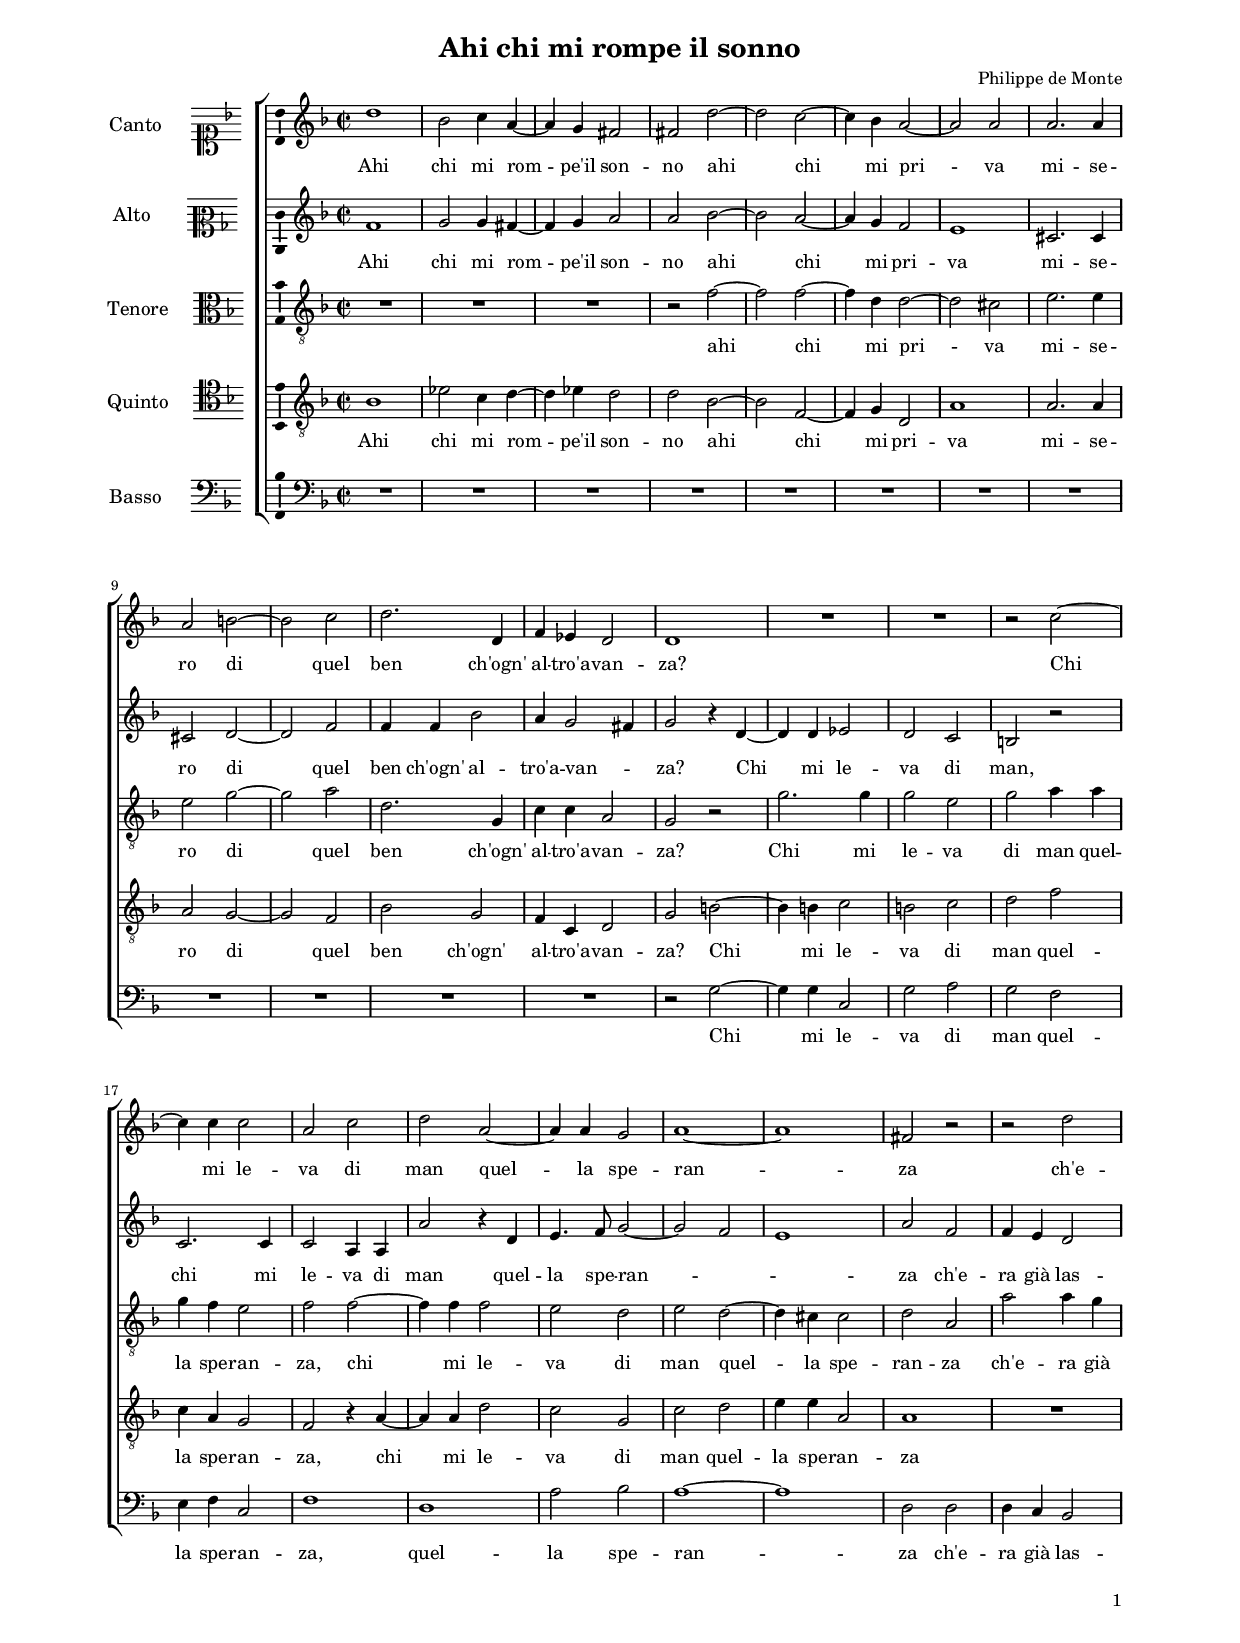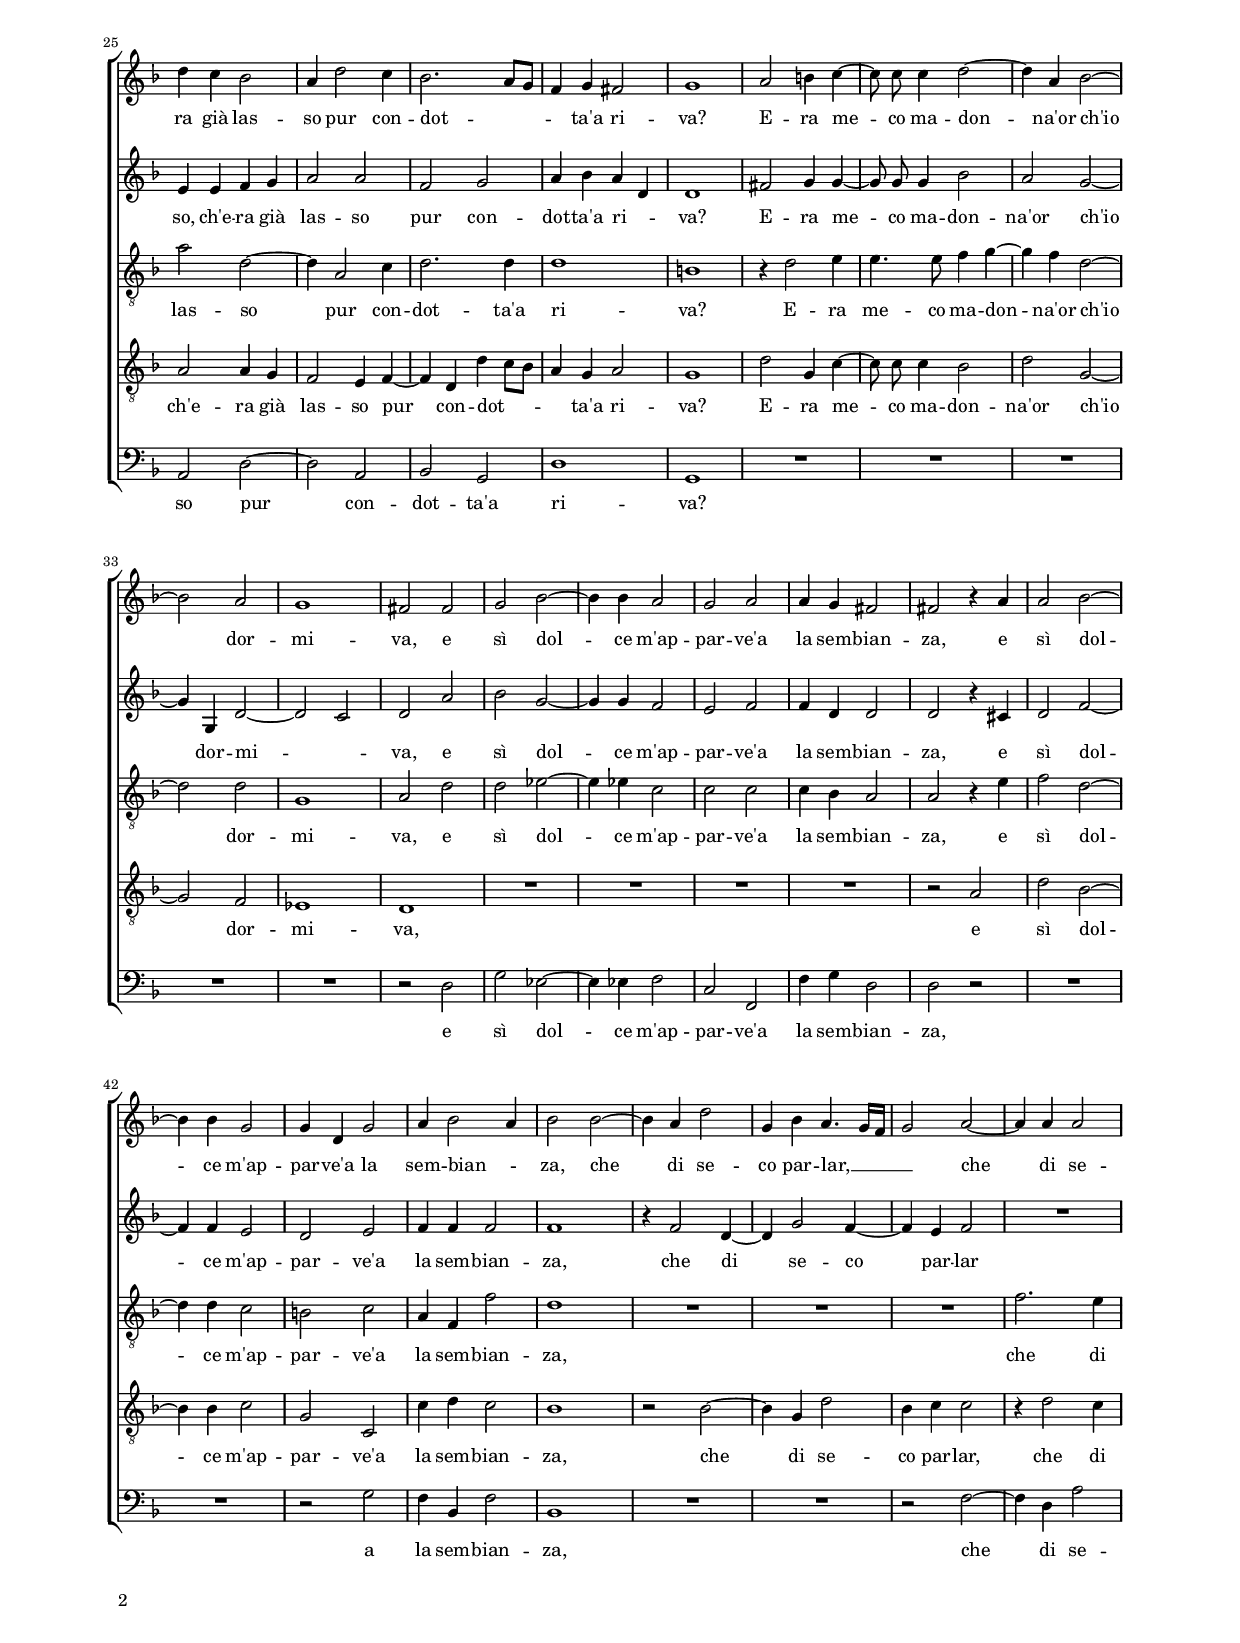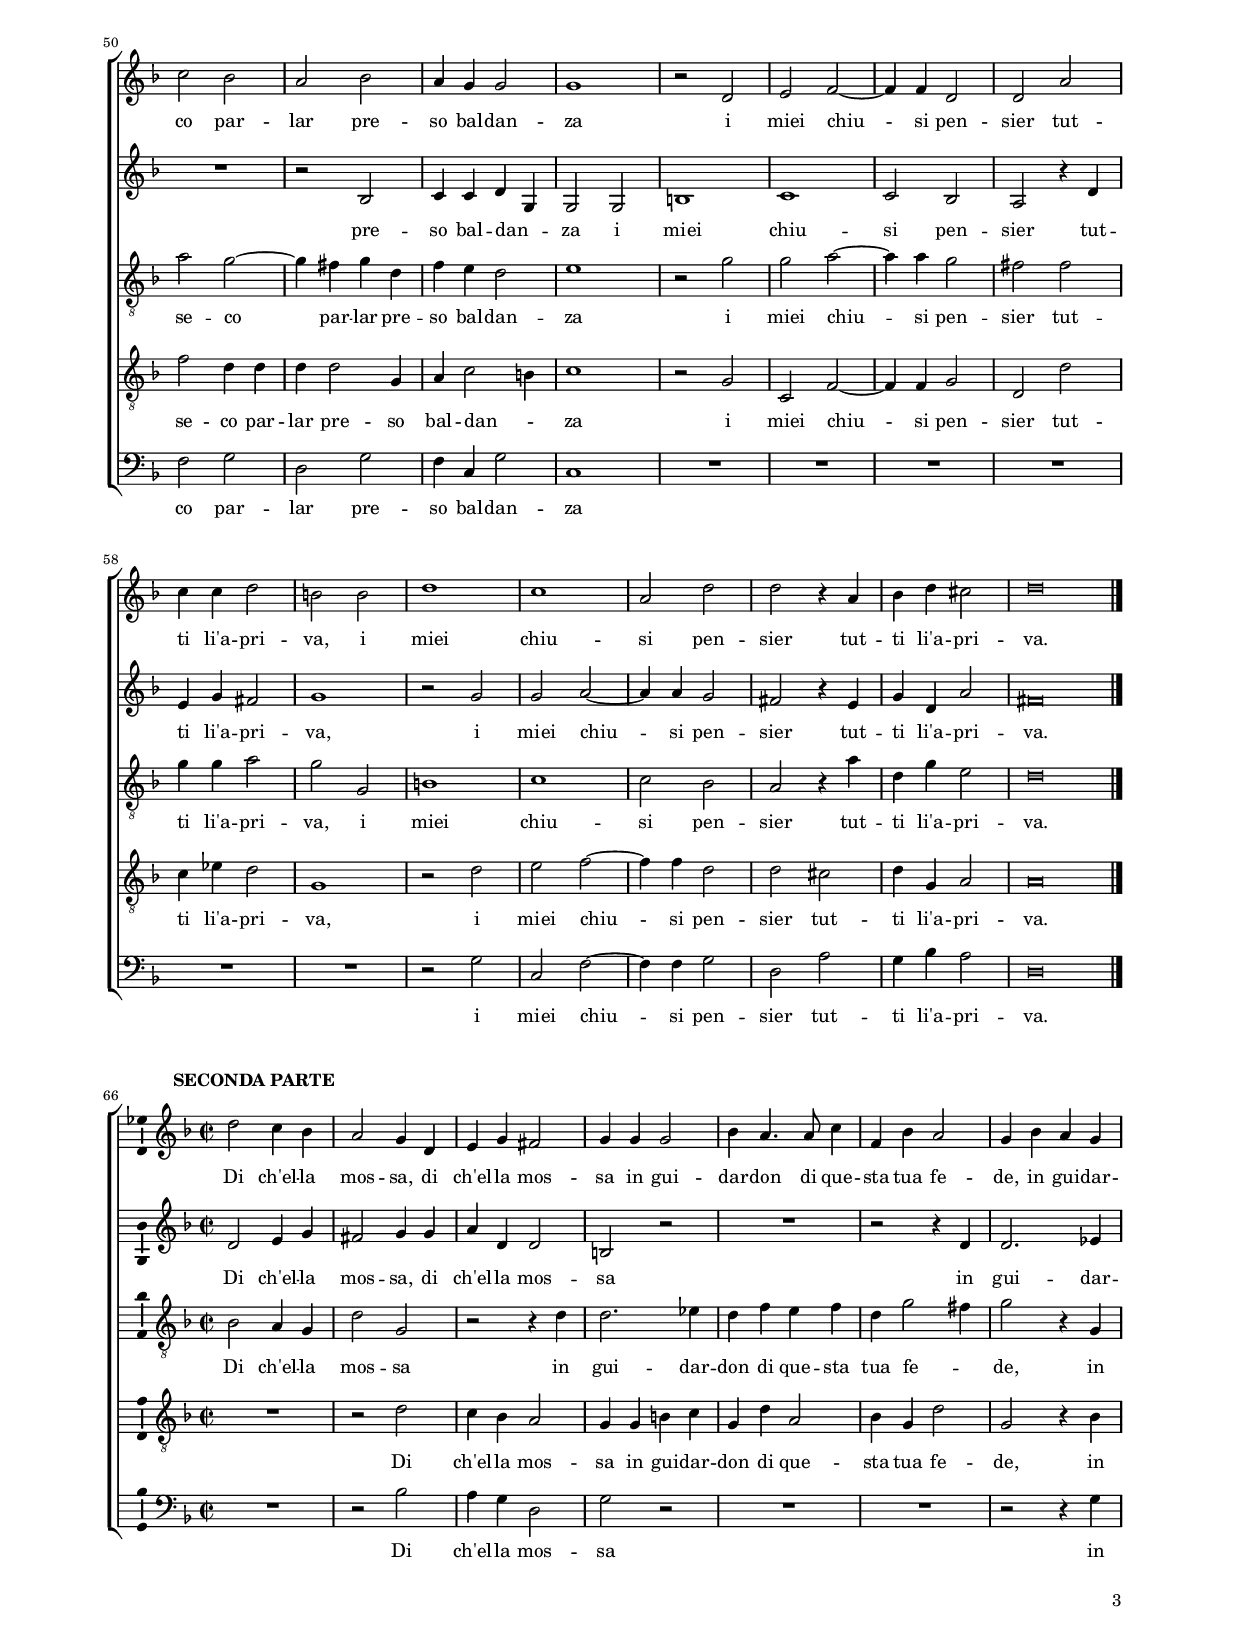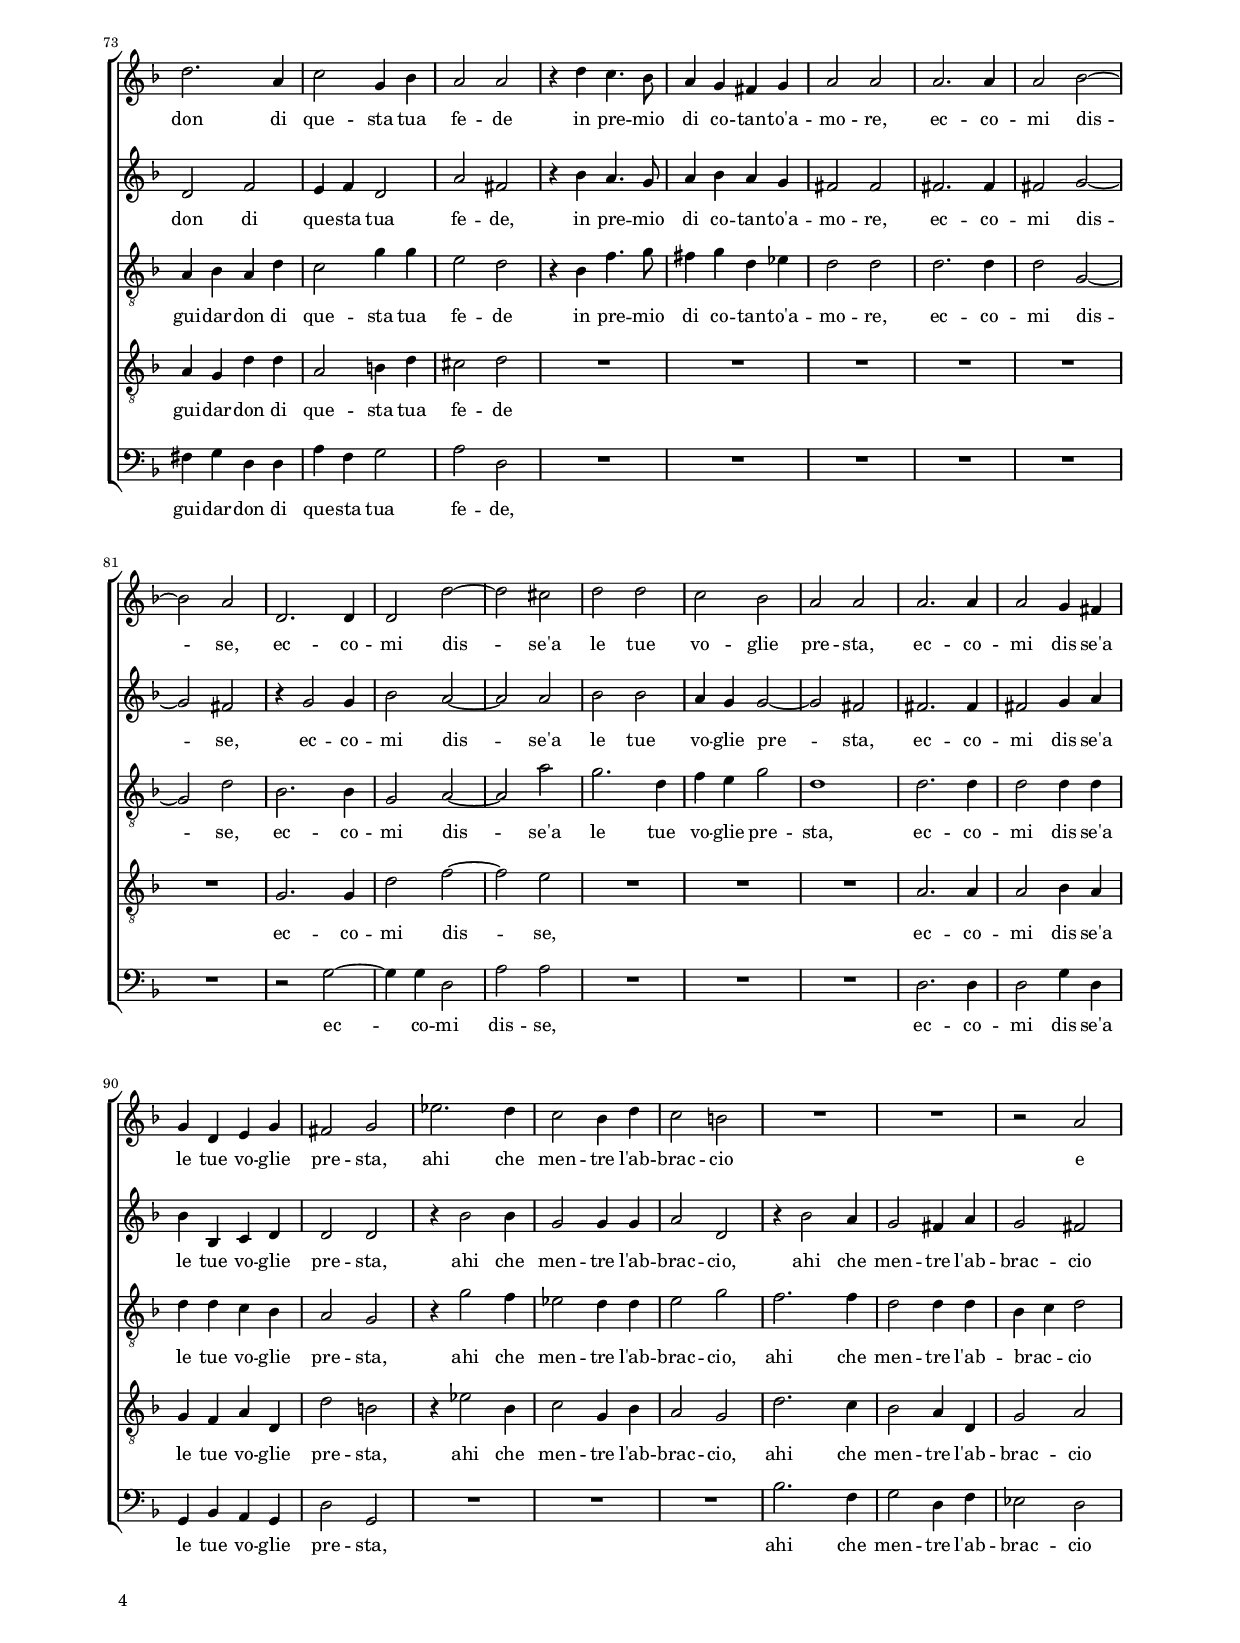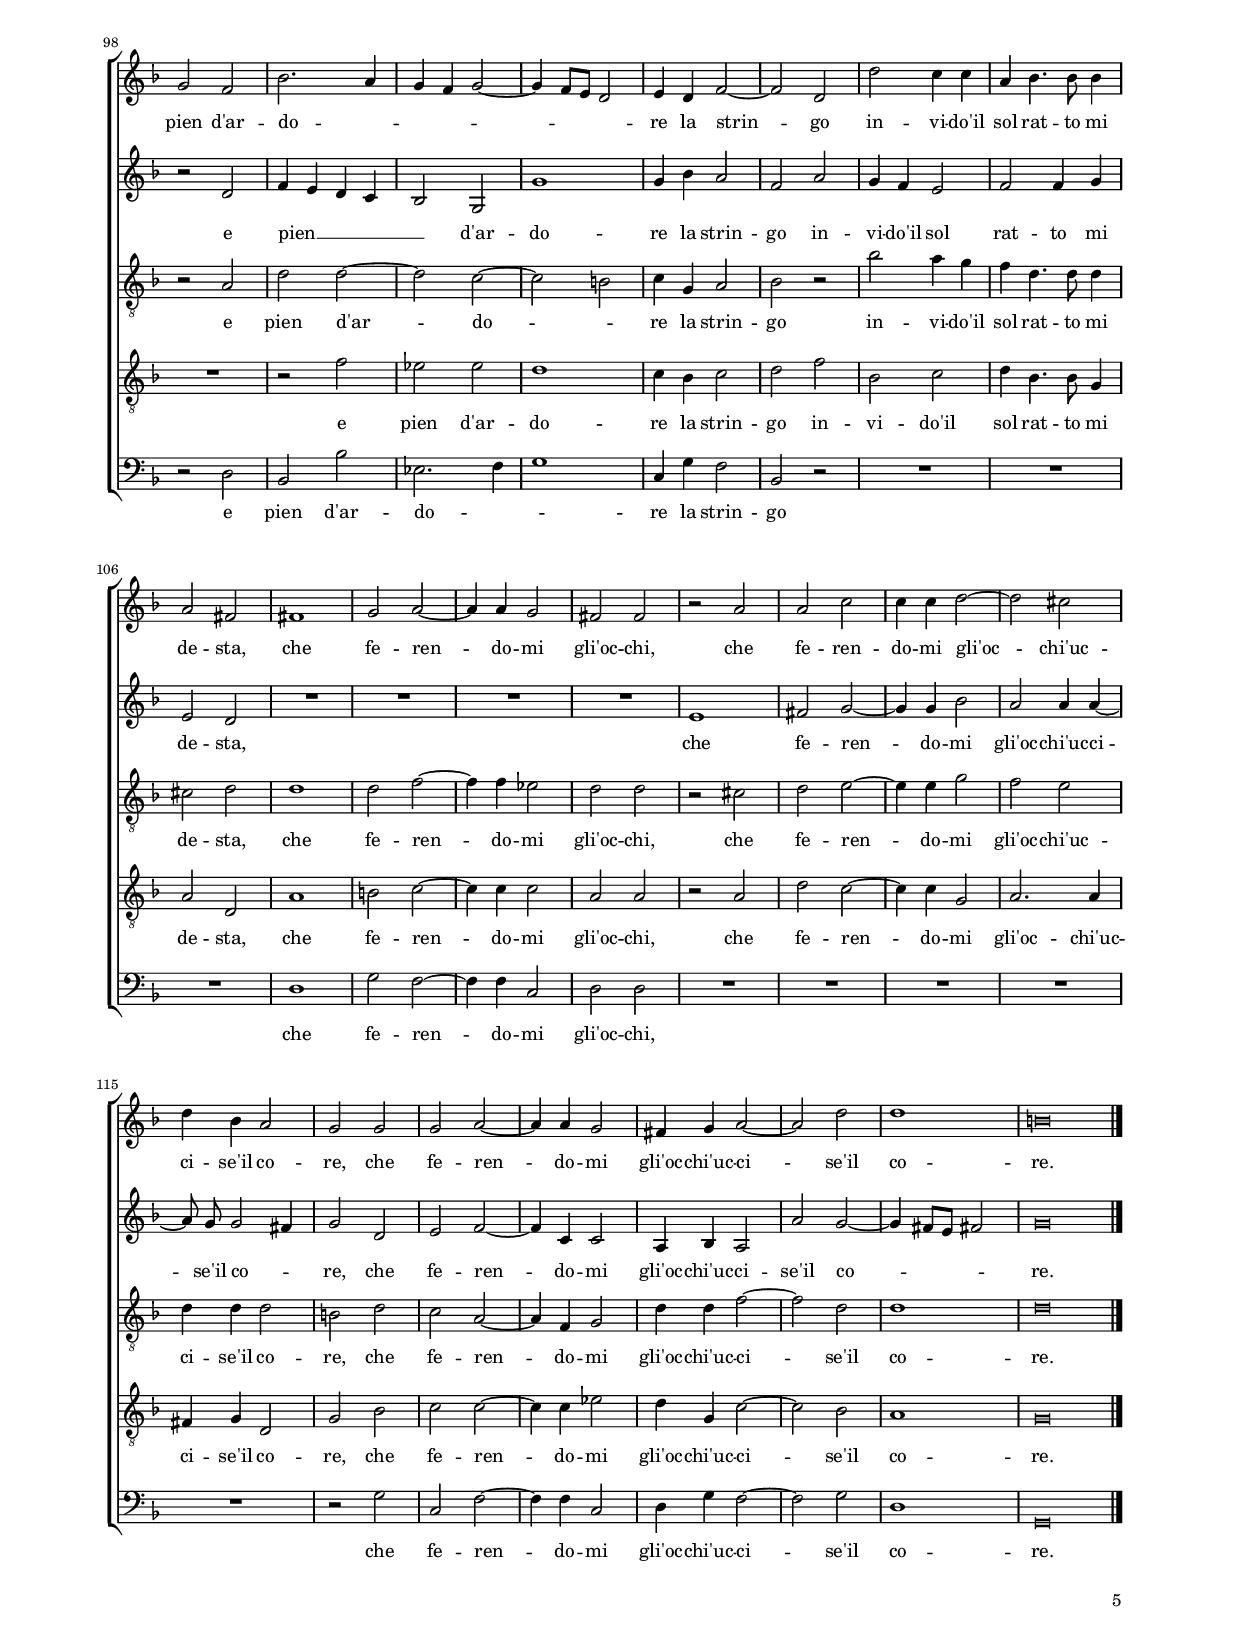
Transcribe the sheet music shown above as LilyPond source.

\header
{
	title="Ahi chi mi rompe il sonno"
	composer="Philippe de Monte"
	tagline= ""
}

\version "2.24.4"
\language deutsch
#(set-global-staff-size 15)
% #(set-default-paper-size "letter")
#(ly:set-option 'point-and-click #f)


	
	ficta = { \once \set suggestAccidentals = ##t }
	
	forget = #(define-music-function (music) (ly:music?) #{
		\accidentalStyle forget
		$music
		\accidentalStyle default
		#})
	
	ki = \autoBeamOff
	be = \autoBeamOn


\paper
	{
	top-margin = 1.8 \cm
	bottom-margin = 1.2 \cm
	left-margin = 2 \cm
	right-margin = 2 \cm
	ragged-bottom = ##f
	ragged-last-bottom = ##f
	print-page-number = ##f
	score-system-spacing = #'((basic-distance . 16) (minimum-distance . 14) (padding . 5) (strechability . 150))
	system-system-spacing = #'((basic-distance . 16) (minimum-distance . 14) (padding . 5) (strechability . 150))
	oddFooterMarkup=\markup   \fill-line { "" \fromproperty #'page:page-number-string }
	evenFooterMarkup=\markup  \fill-line { \fromproperty #'page:page-number-string "" }
	last-bottom-spacing = #'((basic-distance . 12) (minimum-distance . 7) (padding . 4))
	systems-per-page = 3
%	page-count = 6
%	min-systems-per-page = 3
	}

global = {
	\key f \major
	\time 2/2
	\set Score.tempoHideNote = ##t
	\tempo 4 = 110
	\skip 1*64
	\set Score.measureLength = #(ly:make-moment 2/1)
	\skip 1*2 \bar "|."
	}


incipitcantus = \markup { \score {
	{
	\set Staff.instrumentName = \markup { \fontsize #1 "Canto" }
	\key f \major
	\clef soprano
	s4 \bar ""
	}
	\layout  {
	raggedright = ##t
	indent = 1.8 \cm
	line-width = 2.5 \cm
	\context { \Staff \remove Time_signature_engraver }
	\override Staff.Clef.Y-extent = #'(0 . 0)
	}} \hspace #1 }


incipitaltus = \markup { \score {
	{
	\set Staff.instrumentName = \markup { \fontsize #1 "Alto" }
	\key f \major
	\clef mezzosoprano
	s4 \bar ""
	}
	\layout  {
	raggedright = ##t
	indent = 1.8 \cm
	line-width = 2.5 \cm
	\context { \Staff \remove Time_signature_engraver }
	\override Staff.Clef.Y-extent = #'(0 . 0)
	}} \hspace #1 }


incipittenor = \markup { \score {
	{
	\set Staff.instrumentName = \markup { \fontsize #1 "Tenore" }
	\key f \major
	\clef alto
	s4 \bar ""
	}
	\layout  {
	raggedright = ##t
	indent = 1.8 \cm
	line-width = 2.5 \cm
	\context { \Staff \remove Time_signature_engraver }
	\override Staff.Clef.Y-extent = #'(0 . 0)
	}} \hspace #1 }


incipitquintus = \markup { \score {
	{
	\set Staff.instrumentName = \markup { \fontsize #1 "Quinto" }
	\key f \major
	\clef tenor
	s4 \bar ""
	}
	\layout  {
	raggedright = ##t
	indent = 1.8 \cm
	line-width = 2.5 \cm
	\context { \Staff \remove Time_signature_engraver }
	\override Staff.Clef.Y-extent = #'(0 . 0)
	}} \hspace #1 }


incipitbassus = \markup { \score {
	{
	\set Staff.instrumentName = \markup { \fontsize #1 "Basso" }
	\key f \major
	\clef bass
	s4 \bar ""
	}
	\layout  {
	raggedright = ##t
	indent = 1.8 \cm
	line-width = 2.5 \cm
	\context { \Staff \remove Time_signature_engraver }
	\override Staff.Clef.Y-extent = #'(0 . 0)
	}} \hspace #1 }


cantus =  \relative c''
	{
	d1
	b2 c4 a~
	a4 g fis2
	fis2 d'~
%5
	d2 c~ |
	c4 b a2~
	a2 a
	a2. a4
	a2 h~
%10
	h2 c |
	d2. d,4
	f4 es d2
	d1
	R1
%15
	R1 |
	r2 c'~
	c4 c c2
	a2 c
	d2 a~
%20
	a4 a g2 |
	a1~
	a1
	fis2 r
	r2 d'
%25
	d4 c b2 |
	a4 d2 c4
	b2. a8 g
	f4 g fis2
	g1
%30
	a2 h4 c~ |
	\ki c8 c \be c4 d2~
	d4 a b2~
	b2 a
	g1
%35
	fis2 fis |
	g2 b~
	b4 b a2
	g2 a
	a4 g fis2
%40
	fis2 r4 a |
	a2 b~
	b4 b g2
	g4 d g2
	a4 b2 a4
%45
	b2 b~ |
	b4 a d2
	g,4 b a4. g16 f
	g2 a~
	a4 a a2
%50
	c2 b |
	a2 b
	a4 g g2
	g1
	r2 d
%55
	e2 f~ |
	f4 f d2
	d2 a'
	c4 c d2
	h2 h
%60
	d1 |
	c1
	a2 d
	d2 r4 a
	b4 d cis2
%65
	d\breve |
	}


altus =  \relative c'
	{
	f1
	g2 g4 fis~
	fis4 g a2
	a2 b~
%5
	b2 a~ |
	a4 g f2
	e1
	cis2. cis4
	cis2 d~
%10
	d2 f |
	f4 f b2
	a4 g2 fis4
	g2 r4 d~
	d4 d es2
%15
	d2 c |
	h2 r
	c2. c4
	c2 a4 a
	a'2 r4 d,
%20
	e4. f8 g2~ |
	g2 f
	e1
	a2 f
	f4 e d2
%25
	e4 e f g |
	a2 a
	f2 g
	a4 b a d,
	d1
%30
	fis2 g4 g~ |
	\ki g8 g \be g4 b2
	a2 g~
	g4 g, d'2~
	d2 c
%35
	d2 a' |
	b2 g~
	g4 g f2
	e2 f
	f4 d d2
%40
	d2 r4 cis |
	d2 f~
	f4 f e2
	d2 e
	f4 f f2
%45
	f1 |
	r4 f2 d4~
	d4 g2 f4~
	f4 e f2
	R1
%50
	R1 |
	r2 b,
	c4 c d g,
	g2 g
	h1
%55
	c1 |
	c2 b
	a2 r4 d
	e4 g fis2
	g1
%60
	r2 g |
	g2 a~
	a4 a g2
	fis2 r4 e
	g4 d a'2
%65
	fis\breve |
	}


tenor =  \relative c'
	{
	R1
	R1
	R1
	r2 f~
%5
	f2 f~ |
	f4 d d2~
	d2 cis
	e2. e4
	e2 g~
%10
	g2 a |
	d,2. g,4
	c4 c a2
	g2 r
	g'2. g4
%15
	g2 e |
	g2 a4 a
	g4 f e2
	f2 f~
	f4 f f2
%20
	e2 d |
	e2 d~
	d4 cis cis2
	d2 a
	a'2 a4 g
%25
	a2 d,~ |
	d4 a2 c4
	d2. d4
	d1
	h1
%30
	r4 d2 e4 |
	e4. e8 f4 g~
	g4 f d2~
	d2 d
	g,1
%35
	a2 d |
	d2 es~
	es4 es c2
	c2 c
	c4 b a2
%40
	a2 r4 e' |
	f2 d~
	d4 d c2
	h2 c
	a4 f f'2
%45
	d1 |
	R1
	R1
	R1
	f2. e4
%50
	a2 g~ |
	g4 fis g d
	f4 e d2
	e1
	r2 g
%55
	g2 a~ |
	a4 a g2
	fis2 fis
	g4 g a2
	g2 g,
%60
	h1 |
	c1
	c2 b
	a2 r4 a'
	d,4 g e2
%65
	d\breve |
	}


quintus  =  \relative c'
	{
	b1
	es2 c4 d~
	d4 es d2
	d2 b~
%5
	b2 f~ |
	f4 g d2
	a'1
	a2. a4
	a2 g~
%10
	g2 f |
	b2 g
	f4 c d2
	g2 h~
	h4 h c2
%15
	h2 c |
	d2 f
	c4 a g2
	f2 r4 a~
	a4 a d2
%20
	c2 g |
	c2 d
	e4 e a,2
	a1
	R1
%25
	a2 a4 g |
	f2 e4 f~
	f4 d d' c8 b
	a4 g a2
	g1
%30
	d'2 g,4 c~ |
	\ki c8 c \be c4 b2
	d2 g,~
	g2 f
	es1
%35
	d1 |
	R1
	R1
	R1
	R1
%40
	r2 a' |
	d2 b~
	b4 b c2
	g2 c,
	c'4 d c2
%45
	b1 |
	r2 b~
	b4 g d'2
	b4 c c2
	r4 d2 c4
%50
	f2 d4 d |
	d4 d2 g,4
	a4 c2 h4
	c1
	r2 g
%55
	c,2 f~ |
	f4 f g2
	d2 d'
	c4 es d2
	g,1
%60
	r2 d' |
	e2 f~
	f4 f d2
	d2 cis
	d4 g, a2
%65
	a\breve |
	}


bassus  =  \relative c
	{
	R1
	R1
	R1
	R1
%5
	R1 |
	R1
	R1
	R1
	R1
%10
	R1 |
	R1
	R1
	r2 g'~
	g4 g c,2
%15
	g'2 a |
	g2 f
	e4 f c2
	f1
	d1
%20
	a'2 b |
	a1~
	a1
	d,2 d
	d4 c b2
%25
	a2 d~ |
	d2 a
	b2 g
	d'1
	g,1
%30
	R1 |
	R1
	R1
	R1
	R1
%35
	r2 d' |
	g2 es~
	es4 es f2
	c2 f,
	f'4 g d2
%40
	d2 r |
	R1
	R1
	r2 g
	f4 b, f'2
%45
	b,1 |
	R1
	R1
	r2 f'~
	f4 d a'2
%50
	f2 g |
	d2 g
	f4 c g'2
	c,1
	R1
%55
	R1 |
	R1
	R1
	R1
	R1
%60
	r2 g' |
	c,2 f~
	f4 f g2
	d2 a'
	g4 b a2
%65
	d,\breve |
	}


lyricscantus = \lyricmode {
	Ahi chi mi rom -- pe'il son -- no
	ahi chi mi pri -- va
	mi -- se -- ro di quel ben ch'ogn' al -- tro'a -- van -- za?
	Chi mi le -- va di man quel -- la spe -- ran -- za
	ch'e -- ra già las -- so pur con -- dot -- _ _ _ ta'a ri -- va?
	E -- ra me -- co ma -- don -- na'or ch'io dor -- mi -- va,
	e sì dol -- ce m'ap -- par -- ve'a la sem -- bian -- za,
	e sì dol -- ce m'ap -- par -- ve'a la sem -- bian -- _ za,
	che di se -- co par -- lar, __ _ _ _
	che di se -- co par -- lar pre -- so bal -- dan -- za
	i miei chiu -- si pen -- sier tut -- ti li'a -- pri -- va,
	i miei chiu -- si pen -- sier tut -- ti li'a -- pri -- va.
	}


lyricsaltus = \lyricmode {
	Ahi chi mi rom -- pe'il son -- no
	ahi chi mi pri -- va
	mi -- se -- ro di quel ben ch'ogn' al -- tro'a -- van -- _ za?
	Chi mi le -- va di man,
	chi mi le -- va di man quel -- la spe -- ran -- _ _ za
	ch'e -- ra già las -- so,
	ch'e -- ra già las -- so pur con -- dot -- ta'a ri -- _ va?
	E -- ra me -- co ma -- don -- na'or ch'io dor -- mi -- _ va,
	e sì dol -- ce m'ap -- par -- ve'a la sem -- bian -- za,
	e sì dol -- ce m'ap -- par -- ve'a la sem -- bian -- za,
	che di se -- co par -- lar pre -- so bal -- dan -- _ za
	i miei chiu -- si pen -- sier tut -- ti li'a -- pri -- va,
	i miei chiu -- si pen -- sier tut -- ti li'a -- pri -- va.
	}


lyricstenor = \lyricmode {
	ahi chi mi pri -- va
	mi -- se -- ro di quel ben ch'ogn' al -- tro'a -- van -- za?
	Chi mi le -- va di man quel -- la spe -- ran -- za,
	chi mi le -- va di man quel -- la spe -- ran -- za
	ch'e -- ra già las -- so pur con -- dot -- ta'a ri -- va?
	E -- ra me -- co ma -- don -- na'or ch'io dor -- mi -- va,
	e sì dol -- ce m'ap -- par -- ve'a la sem -- bian -- za,
	e sì dol -- ce m'ap -- par -- ve'a la sem -- bian -- za,
	che di se -- co par -- lar pre -- so bal -- dan -- za
	i miei chiu -- si pen -- sier tut -- ti li'a -- pri -- va,
	i miei chiu -- si pen -- sier tut -- ti li'a -- pri -- va.
	}


lyricsquintus = \lyricmode {
	Ahi chi mi rom -- pe'il son -- no
	ahi chi mi pri -- va
	mi -- se -- ro di quel ben ch'ogn' al -- tro'a -- van -- za?
	Chi mi le -- va di man quel -- la spe -- ran -- za,
	chi mi le -- va di man quel -- la spe -- ran -- za
	ch'e -- ra già las -- so pur con -- dot -- _ _ _ ta'a ri -- va?
	E -- ra me -- co ma -- don -- na'or ch'io dor -- mi -- va,
	e sì dol -- ce m'ap -- par -- ve'a la sem -- bian -- za,
	che di se -- co par -- lar,
	che di se -- co par -- lar pre -- so bal -- dan -- _ za
	i miei chiu -- si pen -- sier tut -- ti li'a -- pri -- va,
	i miei chiu -- si pen -- sier tut -- ti li'a -- pri -- va.
	}


lyricsbassus = \lyricmode {
	Chi mi le -- va di man quel -- la spe -- ran -- za,
	quel -- la spe -- ran -- za
	ch'e -- ra già las -- so pur con -- dot -- ta'a ri -- va?
	e sì dol -- ce m'ap -- par -- ve'a la sem -- bian -- za,
	a la sem -- bian -- za,
	che di se -- co par -- lar pre -- so bal -- dan -- za
	i miei chiu -- si pen -- sier tut -- ti li'a -- pri -- va.
	}


\score
{  
	\transpose c c {
	\new ChoirStaff \with { \override StaffGrouper.staff-staff-spacing.basic-distance = #12 }
	<<

	\new Staff << \global
	\new Voice="v1" {
		\set Staff.instrumentName=\incipitcantus
		\set Staff.midiInstrument = "reed organ"
		\clef violin
		\cantus }
	\new Lyrics \lyricsto "v1" {\lyricscantus }
	>>


	\new Staff << \global
	\new Voice="v2" {
		\set Staff.instrumentName=\incipitaltus
		\set Staff.midiInstrument = "reed organ"
		\clef violin % "G_8"
		\altus}
	\new Lyrics \lyricsto "v2" {\lyricsaltus }
	>>


	\new Staff << \global
	\new Voice="v3" {
		\set Staff.instrumentName=\incipittenor
		\set Staff.midiInstrument = "reed organ"
		\clef "G_8"
		\tenor }
	\new Lyrics \lyricsto "v3" {\lyricstenor }
	>>


	\new Staff << \global
	\new Voice="v5" {
		\set Staff.instrumentName=\incipitquintus
		\set Staff.midiInstrument = "reed organ"
		\clef "G_8"
		\quintus}
	\new Lyrics \lyricsto "v5" {\lyricsquintus }
	>>


	\new Staff << \global
	\new Voice="v4" {
		\set Staff.instrumentName=\incipitbassus
		\set Staff.midiInstrument = "reed organ"
		\clef bass
		\bassus }
	\new Lyrics \lyricsto "v4" {\lyricsbassus}
	>>

	>>
	} % transpose

	\layout
	{
	indent = 2.5 \cm
	\context { \Lyrics \override VerticalAxisGroup.nonstaff-relatedstaff-spacing.padding = #1.4 }
%	\context { \Lyrics \override LyricText.font-size = #1 }
	\context { \Staff \consists Ambitus_engraver }
	\context { \Score \override BarNumber.padding = #2 }
	\context { \Voice \override NoteHead.style = #'baroque }
	}


\midi
	{
	}

}

%%%%%%%%%%%%%%%%%%%%  SECONDA PARTE %%%%%%%%%%%%%%%%%%%%


global = {
	\key f \major
	\time 2/2
	\set Score.tempoHideNote = ##t
	\tempo 4 = 110
	\set Score.currentBarNumber = #66
	\skip 1*56
	\set Score.measureLength = #(ly:make-moment 2/1)
	\skip 1*2 \bar "|."
	}


cantus =  \relative c''
	{
	d2 c4 b
	a2 g4 d
	e4 g fis2
	g4 g g2
%5
	b4 a4. a8 c4 |
	f,4 b a2
	g4 b a g
	d'2. a4
	c2 g4 b
%10
	a2 a |
	r4 d c4. b8
	a4 g fis g
	a2 a
	a2. a4
%15
	a2 b~ |
	b2 a
	d,2. d4
	d2 d'~
	d2 cis
%20
	d2 d |
	c2 b
	a2 a
	a2. a4
	a2 g4 fis
%25
	g4 d e g |
	fis2 g
	es'2. d4
	c2 b4 d
	c2 h
%30
	R1 |
	R1
	r2 a
	g2 f
	b2. a4
%35
	g4 f g2~ |
	g4 f8 e d2
	e4 d f2~
	f2 d
	d'2 c4 c
%40
	a4 b4. b8 b4 |
	a2 fis
	fis1
	g2 a~
	a4 a g2
%45
	fis2 fis |
	r2 a
	a2 c
	c4 c d2~
	d2 cis
%50
	d4 b a2 |
	g2 g
	g2 a~
	a4 a g2
	fis4 g a2~
%55
	a2 d |
	d1
	h\breve |
	}


altus =  \relative c'
	{
	d2 e4 g
	fis2 g4 g
	a4 d, d2
	h2 r
%5
	R1 |
	r2 r4 d
	d2. es4
	d2 f
	e4 f d2
%10
	a'2 fis |
	r4 b a4. g8
	a4 b a g
	fis2 fis
	fis2. fis4
%15
	fis2 g~ |
	g2 fis
	r4 g2 g4
	b2 a~
	a2 a
%20
	b2 b |
	a4 g g2~
	g2 fis
	fis2. fis4
	fis2 g4 a
%25
	b4 b, c d |
	d2 d
	r4 b'2 b4
	g2 g4 g
	a2 d,
%30
	r4 b'2 a4 |
	g2 fis4 a
	g2 fis
	r2 d
	f4 e d c
%35
	b2 g |
	g'1
	g4 b a2
	f2 a
	g4 f e2
%40
	f2 f4 g |
	e2 d
	R1
	R1
	R1
%45
	R1  |
	e1
	fis2 g~
	g4 g b2
	a2 a4 a~
%50
	\ki a8 g \be g2 fis4 |
	g2 d
	e2 f~
	f4 c c2
	a4 b a2
%55
	a'2 g~ |
	g4 fis8 e fis!2
	g\breve |
	}


tenor =  \relative c'
	{
	b2 a4 g
	d'2 g,
	r2 r4 d'
	d2. es4
%5
	d4 f e f |
	d4 g2 fis4
	g2 r4 g,
	a4 b a d
	c2 g'4 g
%10
	e2 d |
	r4 b f'4. g8
	fis4 g d es
	d2 d
	d2. d4
%15
	d2 g,~ |
	g2 d'
	b2. b4
	g2 a~
	a2 a'
%20
	g2. d4 |
	f4 e g2
	d1
	d2. d4
	d2 d4 d
%25
	d4 d c b |
	a2 g
	r4 g'2 f4
	es2 d4 d
	e2 g
%30
	f2. f4 |
	d2 d4 d
	b4 c d2
	r2 a
	d2 d~
%35
	d2 c~ |
	c2 h
	c4 g a2
	b2 r
	b'2 a4 g
%40
	f4 d4. d8 d4 |
	cis2 d
	d1
	d2 f~
	f4 f es2
%45
	d2 d |
	r2 cis
	d2 e~
	e4 e g2
	f2 e
%50
	d4 d d2 |
	h2 d
	c2 a~
	a4 f g2
	d'4 d f2~
%55
	f2 d |
	d1
	d\breve |
	}


quintus  =  \relative c'
	{
	R1
	r2 d
	c4 b a2
	g4 g h c
%5
	g4 d' a2 |
	b4 g d'2
	g,2 r4 b
	a4 g d' d
	a2 h4 d
%10
	cis2 d |
	R1
	R1
	R1
	R1
%15
	R1 |
	R1
	g,2. g4
	d'2 f~
	f2 e
%20
	R1 |
	R1
	R1
	a,2. a4
	a2 b4 a
%25
	g4 f a d, |
	d'2 h
	r4 es2 b4
	c2 g4 b
	a2 g
%30
	d'2. c4 |
	b2 a4 d,
	g2 a
	R1
	r2 f'
%35
	es2 es |
	d1
	c4 b c2
	d2 f
	b,2 c
%40
	d4 b4. b8 g4 |
	a2 d,
	a'1
	h2 c~
	c4 c c2
%45
	a2 a |
	r2 a
	d2 c~
	c4 c g2
	a2. a4
%50
	fis4 g d2 |
	g2 b
	c2 c~
	c4 c es2
	d4 g, c2~
%55
	c2 b |
	a1
	g\breve |
	}


bassus  =  \relative c
	{
	R1
	r2 b'
	a4 g d2
	g2 r
%5
	R1 |
	R1
	r2 r4 g
	fis4 g d d
	a'4 f g2
%10
	a2 d, |
	R1
	R1
	R1
	R1
%15
	R1 |
	R1
	r2 g~
	g4 g d2
	a' a
%20
	R1 |
	R1
	R1
	d,2. d4
	d2 g4 d
%25
	g,4 b a g |
	d'2 g,
	R1
	R1
	R1
%30
	b'2. f4 |
	g2 d4 f
	es2 d
	r2 d
	b2 b'
%35
	es,2. f4 |
	g1
	c,4 g' f2
	b,2 r
	R1
%40
	R1 |
	R1 |
	d1
	g2 f~
	f4 f c2
%45
	d2 d |
	R1
	R1
	R1
	R1
%50
	R1 |
	r2 g
	c,2 f~
	f4 f c2
	d4 g f2~
%55
	f2 g |
	d1
	g,\breve |
	}


lyricscantus = \lyricmode {
	Di ch'el -- la mos -- sa,
	di ch'el -- la mos -- sa in gui -- dar -- don di que -- sta
	tua fe -- de,
	in gui -- dar -- don di que -- sta tua fe -- de
	in pre -- mio di co -- tan -- to'a -- mo -- re,
	ec -- co -- mi dis -- se,
	ec -- co -- mi dis -- se'a le tue vo -- glie pre -- sta,
	ec -- co -- mi dis -- se'a le tue vo -- glie pre -- sta,
	ahi che men -- tre l'ab -- brac -- cio e pien d'ar -- do -- _ _ _ _ _ _ _ re
	la strin -- go in -- vi -- do'il sol rat -- to mi de -- sta,
	che fe -- ren -- do -- mi gli'oc -- chi,
	che fe -- ren -- do -- mi gli'oc -- chi'uc -- ci -- se'il co -- re,
	che fe -- ren -- do -- mi gli'oc -- chi'uc -- ci -- se'il co -- re.
	}


lyricsaltus = \lyricmode {
	Di ch'el -- la mos -- sa,
	di ch'el -- la mos -- sa in gui -- dar -- don di que -- sta
	tua fe -- de,
	in pre -- mio di co -- tan -- to'a -- mo -- re,
	ec -- co -- mi dis -- se,
	ec -- co -- mi dis -- se'a le tue vo -- glie pre -- sta,
	ec -- co -- mi dis -- se'a le tue vo -- glie pre -- sta,
	ahi che men -- tre l'ab -- brac -- cio,
	ahi che men -- tre l'ab -- brac -- cio e pien __ _ _ _ _ d'ar -- do -- re
	la strin -- go in -- vi -- do'il sol rat -- to mi de -- sta,
	che fe -- ren -- do -- mi gli'oc -- chi'uc -- ci -- se'il co -- _ re,
	che fe -- ren -- do -- mi gli'oc -- chi'uc -- ci -- se'il co -- _ _ _ re.
	}


lyricstenor = \lyricmode {
	Di ch'el -- la mos -- sa in gui -- dar -- don di que -- sta
	tua fe -- _ de,
	in gui -- dar -- don di que -- sta tua fe -- de
	in pre -- mio di co -- tan -- to'a -- mo -- re,
	ec -- co -- mi dis -- se,
	ec -- co -- mi dis -- se'a le tue vo -- glie pre -- sta,
	ec -- co -- mi dis -- se'a le tue vo -- glie pre -- sta,
	ahi che men -- tre l'ab -- brac -- cio,
	ahi che men -- tre l'ab -- brac -- _ cio e pien d'ar -- do -- _ re
	la strin -- go in -- vi -- do'il sol rat -- to mi de -- sta,
	che fe -- ren -- do -- mi gli'oc -- chi,
	che fe -- ren -- do -- mi gli'oc -- chi'uc -- ci -- se'il co -- re,
	che fe -- ren -- do -- mi gli'oc -- chi'uc -- ci -- se'il co -- re.
	}


lyricsquintus = \lyricmode {
	Di ch'el -- la mos -- sa in gui -- dar -- don di que -- sta
	tua fe -- de,
	in gui -- dar -- don di que -- sta tua fe -- de
	ec -- co -- mi dis -- se,
	ec -- co -- mi dis -- se'a le tue vo -- glie pre -- sta,
	ahi che men -- tre l'ab -- brac -- cio,
	ahi che men -- tre l'ab -- brac -- cio e pien d'ar -- do -- re
	la strin -- go in -- vi -- do'il sol rat -- to mi de -- sta,
	che fe -- ren -- do -- mi gli'oc -- chi,
	che fe -- ren -- do -- mi gli'oc -- chi'uc -- ci -- se'il co -- re,
	che fe -- ren -- do -- mi gli'oc -- chi'uc -- ci -- se'il co -- re.
	}


lyricsbassus = \lyricmode {
	Di ch'el -- la mos -- sa in gui -- dar -- don di que -- sta
	tua fe -- de,
	ec -- co -- mi dis -- se,
	ec -- co -- mi dis -- se'a le tue vo -- glie pre -- sta,
	ahi che men -- tre l'ab -- brac -- cio e pien d'ar -- do -- _ _ re
	la strin -- go
	che fe -- ren -- do -- mi gli'oc -- chi,
	che fe -- ren -- do -- mi gli'oc -- chi'uc -- ci -- se'il co -- re.
	}



\score
	{  
	\transpose c c {
	\new ChoirStaff \with { \override StaffGrouper.staff-staff-spacing.basic-distance = #12 }
	<<

	\new Staff <<\global
	\new Voice="v1" {
	  %\set Staff.instrumentName=Cantus
	  %\set Staff.instrumentName=\incipitcantus
		\set Staff.midiInstrument = "reed organ"
		\clef violin
		\cantus }
	\new Lyrics \lyricsto "v1" {\lyricscantus }
	>>


	\new Staff << \global
	\new Voice="v2" {
	  %\set Staff.instrumentName=Altus
	  %\set Staff.instrumentName=\incipitaltus
		\set Staff.midiInstrument = "reed organ"
		\clef violin % "G_8"
		\altus}
	\new Lyrics \lyricsto "v2" {\lyricsaltus }
	>>


	\new Staff <<\global
	\new Voice="v3" {
	  %\set Staff.instrumentName=Tenor
	  %\set Staff.instrumentName=\incipittenor
		\set Staff.midiInstrument = "reed organ"
		\clef "G_8"
		\tenor }
	\new Lyrics \lyricsto "v3" {\lyricstenor }
	>>


	\new Staff << \global
	\new Voice="v5" {
	  %\set Staff.instrumentName=Quintus
	  %\set Staff.instrumentName=\incipitquintus
		\set Staff.midiInstrument = "reed organ"
		\clef "G_8"
		\quintus}
	\new Lyrics \lyricsto "v5" {\lyricsquintus }
	>>


	\new Staff <<\global
	\new Voice="v4" {
	  %\set Staff.instrumentName=Bassus
	  %\set Staff.instrumentName=\incipitbassus
		\set Staff.midiInstrument = "reed organ"
		\clef bass
		\bassus }
	\new Lyrics \lyricsto "v4" {\lyricsbassus}
	>>

	>>
	} % transpose

	\layout
	{
	indent = 0 \cm
	\context { \Lyrics \override VerticalAxisGroup.nonstaff-relatedstaff-spacing.padding = #1.4 }
%	\context { \Lyrics \override LyricText.font-size = #1 }
	\context { \Staff \consists Ambitus_engraver }
	\context { \Score \override BarNumber.padding = #2 }
	\context { \Voice \override NoteHead.style = #'baroque }
	}

	\header { piece = \markup { \raise #2 \hspace #7 \bold "SECONDA PARTE"} }

\midi
	{
	}
	
	}

% EOF
